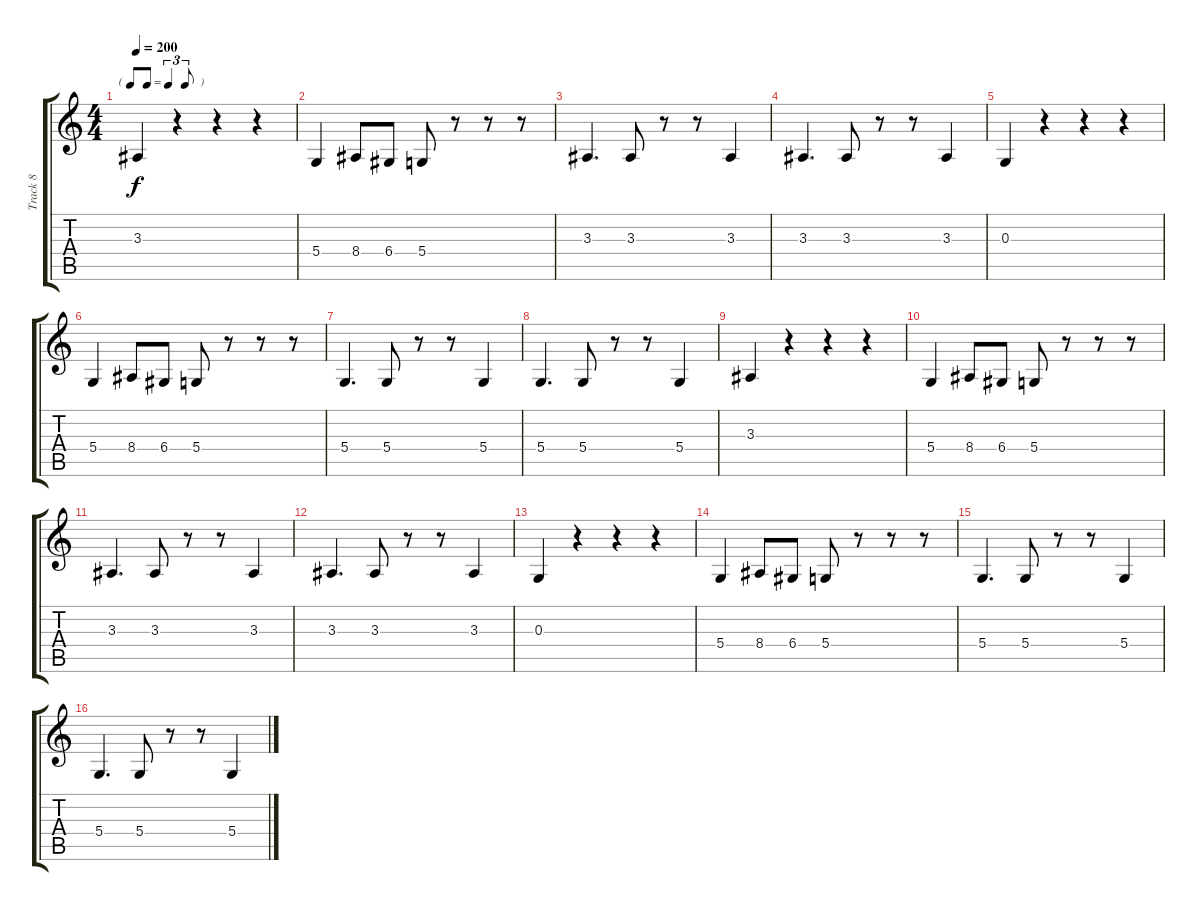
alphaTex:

\track ("Track 8" "Track 8") {instrument trombone}
\staff {score tabs}
\tuning (E4 B3 G3 D3 A2 E2) {hide}
\ts (4 4)
\tf triplet8th
\tempo 200
\clef g2
\ks c
3.3.4{dy f} r.4 r.4 r.4 |
5.4.4 8.4.8 6.4.8 5.4.8 r.8 r.8 r.8 |
3.3.4{d} 3.3.8 r.8 r.8 3.3.4 |
3.3.4{d} 3.3.8 r.8 r.8 3.3.4 |
0.3.4 r.4 r.4 r.4 |
5.4.4 8.4.8 6.4.8 5.4.8 r.8 r.8 r.8 |
5.4.4{d} 5.4.8 r.8 r.8 5.4.4 |
5.4.4{d} 5.4.8 r.8 r.8 5.4.4 |
3.3.4 r.4 r.4 r.4 |
5.4.4 8.4.8 6.4.8 5.4.8 r.8 r.8 r.8 |
3.3.4{d} 3.3.8 r.8 r.8 3.3.4 |
3.3.4{d} 3.3.8 r.8 r.8 3.3.4 |
0.3.4 r.4 r.4 r.4 |
5.4.4 8.4.8 6.4.8 5.4.8 r.8 r.8 r.8 |
5.4.4{d} 5.4.8 r.8 r.8 5.4.4 |
5.4.4{d} 5.4.8 r.8 r.8 5.4.4
